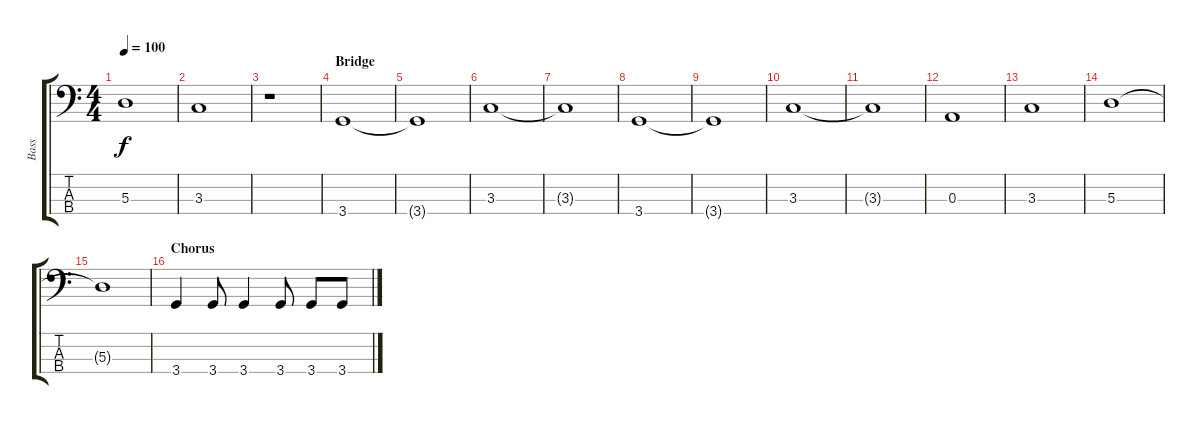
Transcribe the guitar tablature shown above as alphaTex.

\track ("Bass" "Bass") {instrument electricbasspick}
\staff {score tabs}
\tuning (G2 D2 A1 E1) {hide}
\ts (4 4)
\tempo 100
\clef f4
\ks c
5.3.1{dy f} |
3.3.1 |
r.1 |
\section ("" "Bridge")
3.4.1 |
3.4{t}.1 |
3.3.1 |
3.3{t}.1 |
3.4.1 |
3.4{t}.1 |
3.3.1 |
3.3{t}.1 |
0.3.1 |
3.3.1 |
5.3.1 |
5.3{t}.1 |
\section ("" "Chorus")
3.4.4 3.4.8 3.4.4 3.4.8 3.4.8 3.4.8
